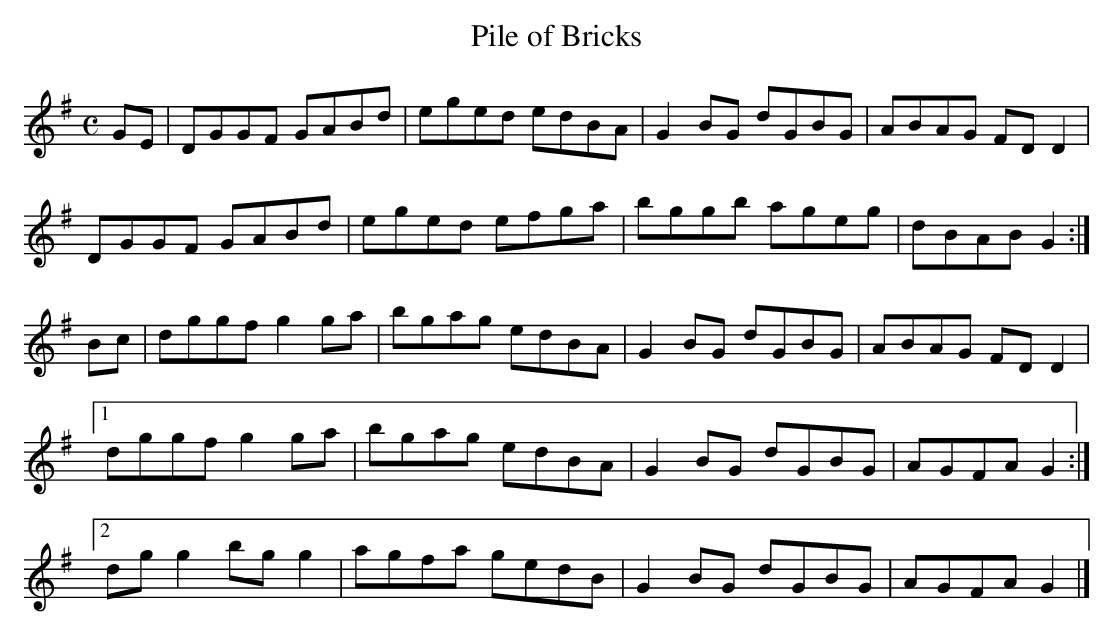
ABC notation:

X:1
T:Pile of Bricks
M:C
L:1/8
K:G Major
GE|DGGF GABd|eged edBA|G2BG dGBG|ABAG FDD2|!
DGGF GABd|eged efga|bggb ageg|dBAB G2:|!
Bc|dggf g2ga|bgag edBA|G2BG dGBG|ABAG FDD2|!
[1 dggf g2ga|bgag edBA|G2BG dGBG|AGFA G2:|!
[2 dgg2 bgg2|agfa gedB|G2BG dGBG|AGFA G2|]!
